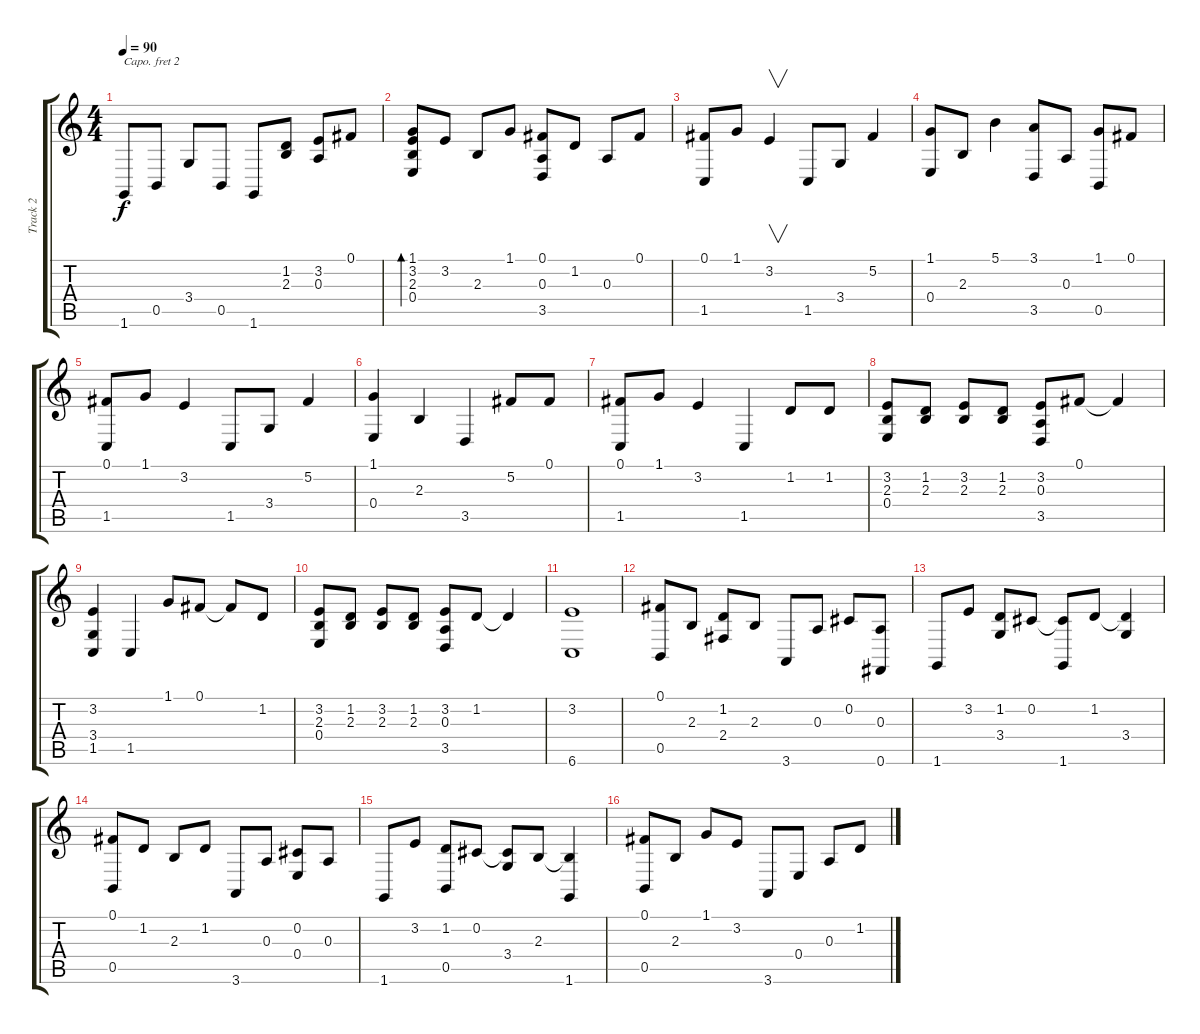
\track ("Track 2" "Track 2") {instrument stringensemble2}
\staff {score tabs}
\capo 2
\tuning (E4 B3 G3 D3 A2 E2) {hide}
\ts (4 4)
\tempo 90
\clef g2
\ks c
1.6.8{dy f} 0.5.8 3.4.8 0.5.8 1.6.8 (1.2 2.3).8 (3.2 0.3).8 0.1.8 |
(1.1 3.2 2.3 0.4).8{bd 240} 3.2.8 2.3.8 1.1.8 (0.1 0.3 3.5).8 1.2.8 0.3.8 0.1.8 |
(0.1 1.5).8 1.1.8 3.2.4{v} 1.5.8 3.4.8 5.2.4 |
(1.1 0.4).8 2.3.8 5.1.4 (3.1 3.5).8 0.3.8 (1.1 0.5).8 0.1.8 |
(0.1 1.5).8 1.1.8 3.2.4 1.5.8 3.4.8 5.2.4 |
(1.1 0.4).4 2.3.4 3.5.4 5.2.8 0.1.8 |
(0.1 1.5).8 1.1.8 3.2.4 1.5.4 1.2.8 1.2.8 |
(3.2 2.3 0.4).8 (1.2 2.3).8 (3.2 2.3).8 (1.2 2.3).8 (3.2 0.3 3.5).8 0.1.8 0.1{t}.4 |
(3.2 3.4 1.5).4 1.5.4 1.1.8 0.1.8 0.1{t}.8 1.2.8 |
(3.2 2.3 0.4).8 (1.2 2.3).8 (3.2 2.3).8 (1.2 2.3).8 (3.2 0.3 3.5).8 1.2.8 1.2{t}.4 |
(3.2 6.6).1 |
(0.1 0.5).8 2.3.8 (1.2 2.4).8 2.3.8 3.6.8 0.3.8 0.2.8 (0.3 0.6).8 |
1.6.8 3.2.8 (1.2 3.4).8 0.2.8 (0.2{t} 1.6).8 1.2.8 (1.2{t} 3.4).4 |
(0.1 0.5).8 1.2.8 2.3.8 1.2.8 3.6.8 0.3.8 (0.2 0.4).8 0.3.8 |
1.6.8 3.2.8 (1.2 0.5).8 0.2.8 (0.2{t} 3.4).8 2.3.8 (2.3{t} 1.6).4 |
(0.1 0.5).8 2.3.8 1.1.8 3.2.8 3.6.8 0.4.8 0.3.8 1.2.8
